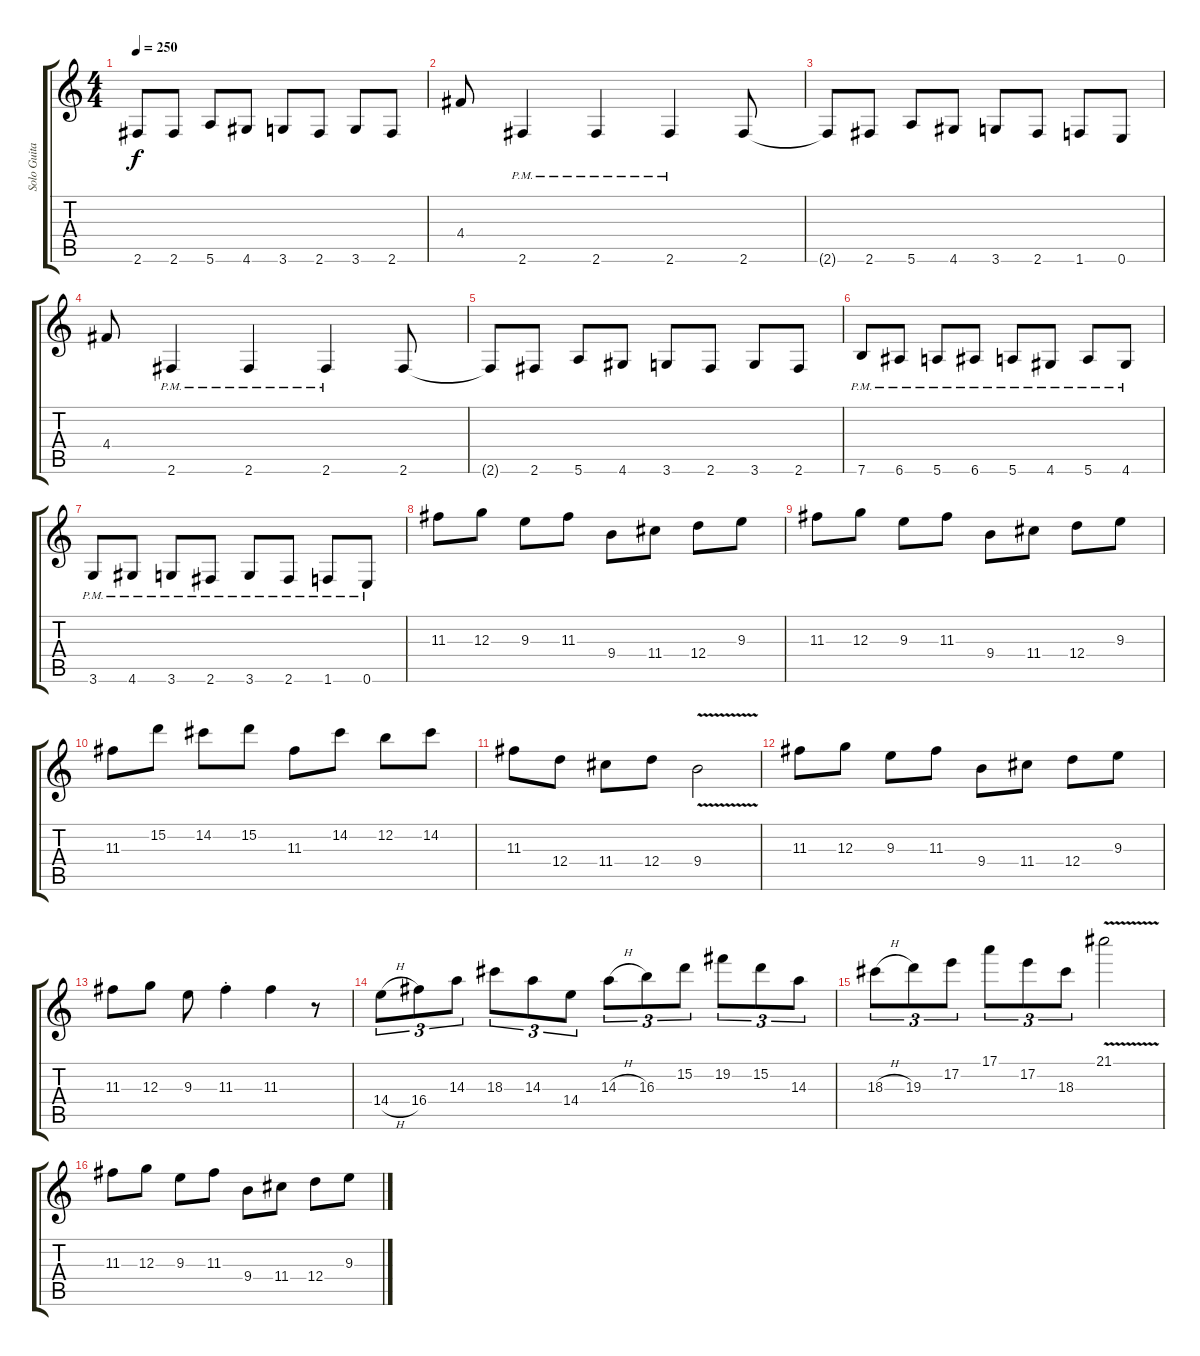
\track ("Solo Guitar" "Solo Guita") {instrument overdrivenguitar}
\staff {score tabs}
\tuning (E4 B3 G3 D3 A2 E2) {hide}
\ts (4 4)
\tempo 250
\clef g2
\ks c
2.6{t}.8{dy f} 2.6.8 5.6.8 4.6.8 3.6.8 2.6.8 3.6.8 2.6.8 |
4.4.8 2.6{pm}.4 2.6{pm}.4 2.6{pm}.4 2.6.8 |
2.6{t}.8 2.6.8 5.6.8 4.6.8 3.6.8 2.6.8 1.6.8 0.6.8 |
4.4.8 2.6{pm}.4 2.6{pm}.4 2.6{pm}.4 2.6.8 |
2.6{t}.8 2.6.8 5.6.8 4.6.8 3.6.8 2.6.8 3.6.8 2.6.8 |
7.6{pm}.8 6.6{pm}.8 5.6{pm}.8 6.6{pm}.8 5.6{pm}.8 4.6{pm}.8 5.6{pm}.8 4.6{pm}.8 |
3.6{pm}.8 4.6{pm}.8 3.6{pm}.8 2.6{pm}.8 3.6{pm}.8 2.6{pm}.8 1.6{pm}.8 0.6{pm}.8 |
11.3.8 12.3.8 9.3.8 11.3.8 9.4.8 11.4.8 12.4.8 9.3.8 |
11.3.8 12.3.8 9.3.8 11.3.8 9.4.8 11.4.8 12.4.8 9.3.8 |
11.3.8 15.2.8 14.2.8 15.2.8 11.3.8 14.2.8 12.2.8 14.2.8 |
11.3.8 12.4.8 11.4.8 12.4.8 9.4{v}.2 |
11.3.8 12.3.8 9.3.8 11.3.8 9.4.8 11.4.8 12.4.8 9.3.8 |
11.3.8 12.3.8 9.3.8 11.3{st}.4 11.3.4 r.8 |
14.4{h}.8{tu (3 2)} 16.4.8{tu (3 2)} 14.3.8{tu (3 2)} 18.3.8{tu (3 2)} 14.3.8{tu (3 2)} 14.4.8{tu (3 2)} 14.3{h}.8{tu (3 2)} 16.3.8{tu (3 2)} 15.2.8{tu (3 2)} 19.2.8{tu (3 2)} 15.2.8{tu (3 2)} 14.3.8{tu (3 2)} |
18.3{h}.8{tu (3 2)} 19.3.8{tu (3 2)} 17.2.8{tu (3 2)} 17.1.8{tu (3 2)} 17.2.8{tu (3 2)} 18.3.8{tu (3 2)} 21.1{v}.2 |
11.3.8 12.3.8 9.3.8 11.3.8 9.4.8 11.4.8 12.4.8 9.3.8
